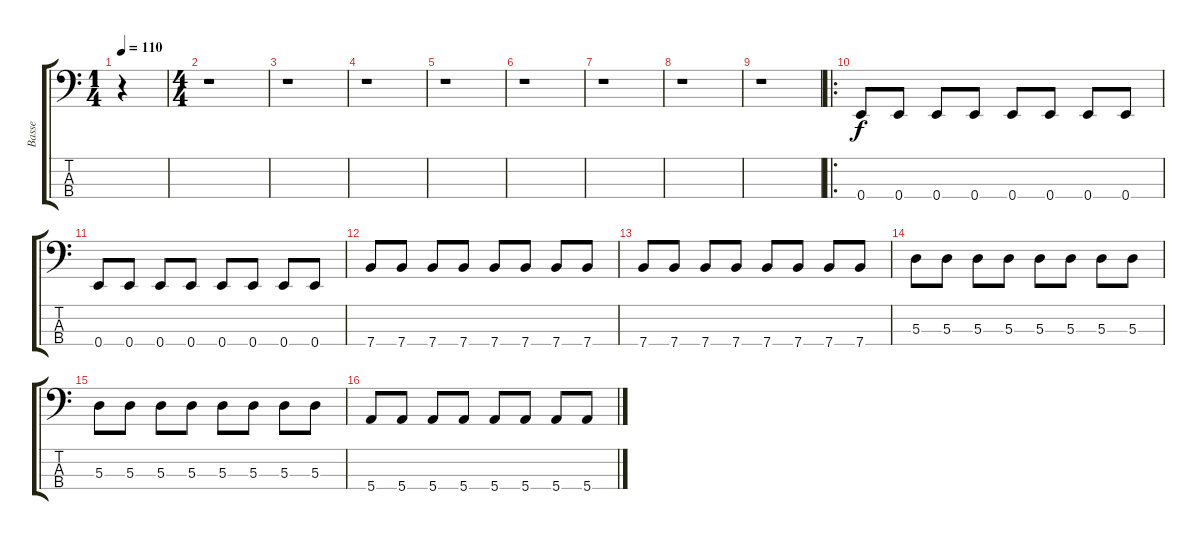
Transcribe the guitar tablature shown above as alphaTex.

\track ("Basse" "Basse") {instrument electricbasspick}
\staff {score tabs}
\tuning (G2 D2 A1 E1) {hide}
\ts (1 4)
\tempo 110
\clef f4
\ks c
r.4{dy f instrument electricbasspick} |
\ts (4 4)
r.1 |
r.1 |
r.1 |
r.1 |
r.1 |
r.1 |
r.1 |
r.1 |
\ro
0.4.8 0.4.8 0.4.8 0.4.8 0.4.8 0.4.8 0.4.8 0.4.8 |
0.4.8 0.4.8 0.4.8 0.4.8 0.4.8 0.4.8 0.4.8 0.4.8 |
7.4.8 7.4.8 7.4.8 7.4.8 7.4.8 7.4.8 7.4.8 7.4.8 |
7.4.8 7.4.8 7.4.8 7.4.8 7.4.8 7.4.8 7.4.8 7.4.8 |
5.3.8 5.3.8 5.3.8 5.3.8 5.3.8 5.3.8 5.3.8 5.3.8 |
5.3.8 5.3.8 5.3.8 5.3.8 5.3.8 5.3.8 5.3.8 5.3.8 |
5.4.8 5.4.8 5.4.8 5.4.8 5.4.8 5.4.8 5.4.8 5.4.8
